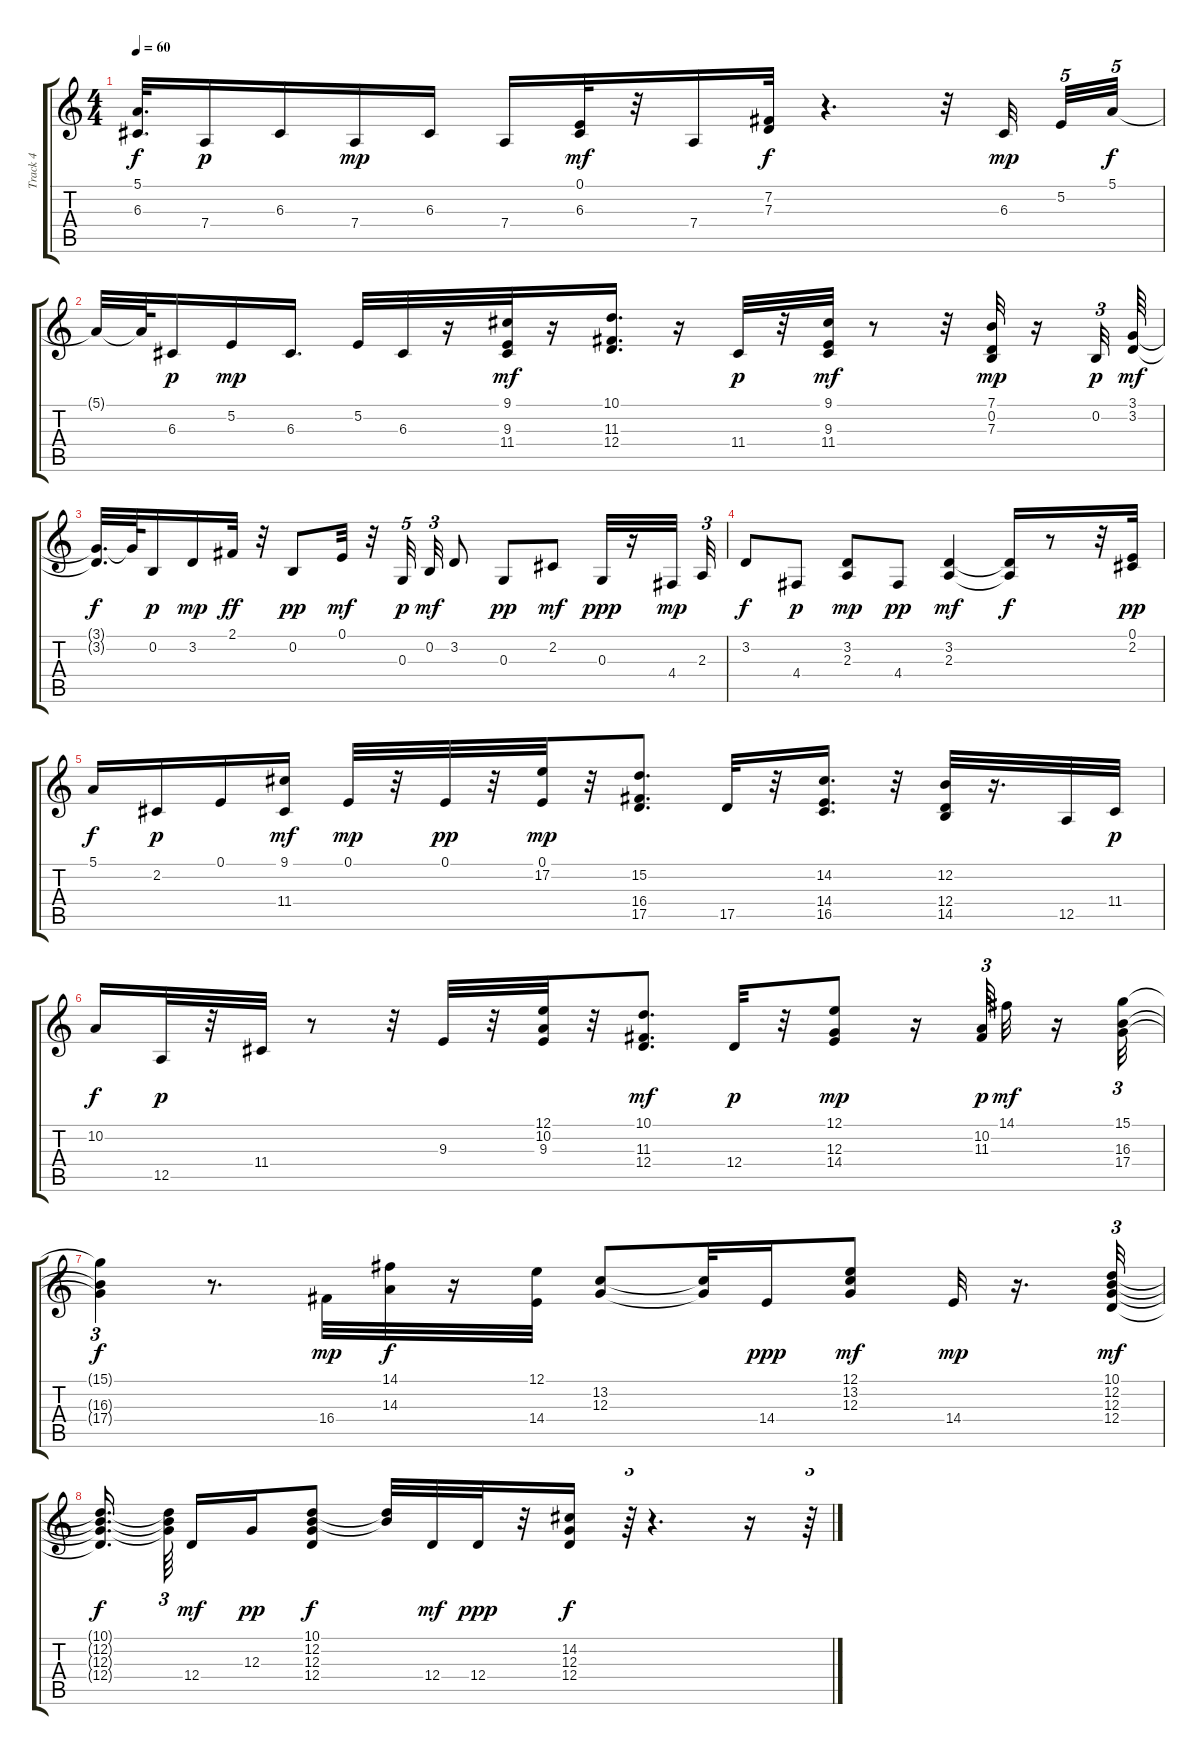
\track ("Track 4" "Track 4") {instrument acousticgrandpiano}
\staff {score tabs}
\tuning (E4 B3 G3 D3 A2 E2) {hide}
\ts (4 4)
\tempo 60
\clef g2
\ks c
(5.1{t} 6.3{t}).32{d dy f} 7.4.16{dy p} 6.3.16 7.4.16{dy mp} 6.3.16 7.4.16 (0.1 6.3).32{dy mf} r.32 7.4.16 (7.2 7.3).32{dy f} r.4{d} r.32 6.3.32{dy mp beam splitsecondary} 5.2.32{tu (5 4)} 5.1.32{tu (5 4) dy f} |
5.1{t}.32 5.1{t}.64 6.3.16{dy p} 5.2.16{dy mp} 6.3.16{d} 5.2.32 6.3.32 r.16 (9.1 9.3 11.4).32{dy mf} r.16 (10.1 11.3 12.4).16{d} r.16 11.4.32{dy p} r.32 (9.1 9.3 11.4).32{dy mf} r.8 r.32 (7.1 0.2 7.3).32{dy mp} r.16 0.2.32{tu (3 2) dy p} (3.1 3.2).64{dy mf} |
(3.1{t} 3.2{t}).32{d dy f} 3.1{t}.64 0.2.16{dy p} 3.2.16{dy mp} 2.1.32{dy ff} r.32 0.2.8{dy pp} 0.1.32{dy mf} r.32 0.3.32{tu (5 4) dy p} 0.2.32{tu (3 2) dy mf} 3.2.8 0.3.8{dy pp} 2.2.8{dy mf} 0.3.32{dy ppp} r.16 4.4.32{dy mp} 2.3.32{tu (3 2)} |
3.2.8{dy f} 4.4.8{dy p} (3.2 2.3).8{dy mp} 4.4.8{dy pp} (3.2 2.3).4{dy mf} (3.2{t} 2.3{t}).16{dy f} r.8 r.32 (0.1 2.2).32{dy pp} |
5.1.16{dy f} 2.2.16{dy p} 0.1.16 (9.1 11.4).16{dy mf} 0.1.32{dy mp} r.32 0.1.32{dy pp} r.32 (0.1 17.2).32{dy mp} r.32 (15.2 16.4 17.5).8{d} 17.5.32 r.32 (14.2 14.4 16.5).16{d} r.32 (12.2 12.4 14.5).32 r.16{d} 12.5.32 11.4.32{dy p} |
10.2.16{dy f} 12.5.32{dy p} r.32 11.4.32 r.8 r.32 9.3.32 r.32 (12.1 10.2 9.3).32 r.32 (10.1 11.3 12.4).8{d dy mf} 12.4.32{dy p} r.32 (12.1 12.3 14.4).8{dy mp} r.16 (10.2 11.3).64{tu (3 2) dy p} 14.1.32{dy mf} r.16 (15.1 16.3 17.4).32{tu (3 2)} |
(15.1{t} 16.3{t} 17.4{t}).4{tu (3 2) dy f} r.8{d} 16.4.32{dy mp} (14.1 14.3).32{dy f} r.16 (12.1 14.4).32 (13.2 12.3).8 (13.2{t} 12.3{t}).32 14.4.16{dy ppp} (12.1 13.2 12.3).8{dy mf} 14.4.32{dy mp} r.16{d} (10.1 12.2 12.3 12.4).32{tu (3 2) dy mf} |
(10.1{t} 12.2{t} 12.3{t} 12.4{t}).16{d dy f beam splitsecondary} (10.1{t} 12.2{t} 12.3{t}).64{tu (3 2) beam splitsecondary} 12.4.16{dy mf} 12.3.16{dy pp} (10.1 12.2 12.3 12.4).8{dy f} (10.1{t} 12.2{t}).32 12.4.32{dy mf} 12.4.32{dy ppp} r.32 (14.2 12.3 12.4).16{dy f} r.64{tu (3 2)} r.4{d} r.16 r.64{tu (3 2)}
